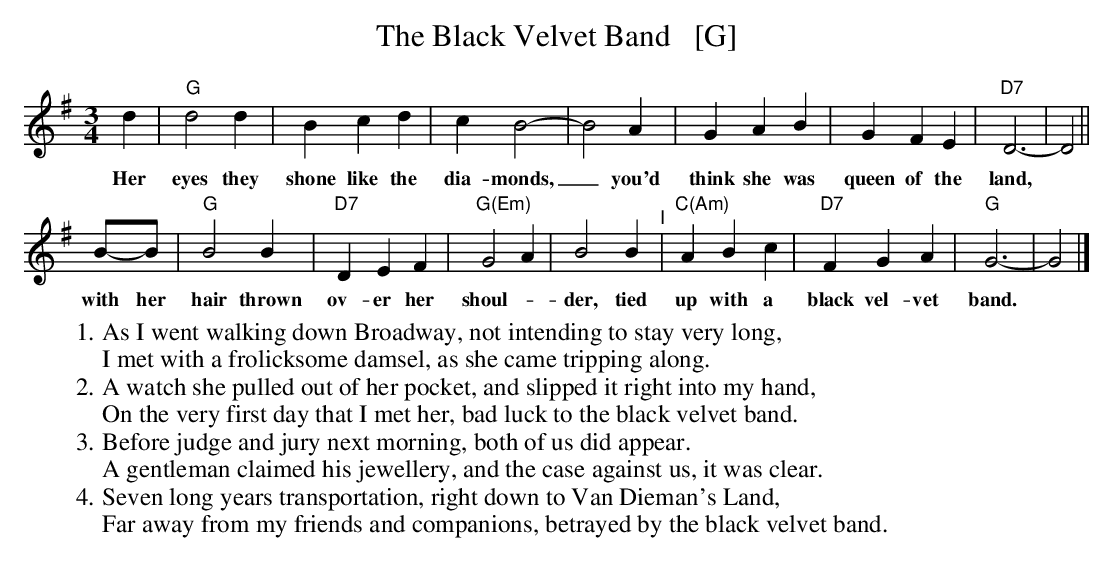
X:1
T: The Black Velvet Band   [G]
M: 3/4
L: 1/4
K: G
 d | "G"d2d | Bcd | cB2-| B2A | GAB | GFE | "D7"D3- | D2 ||
w: Her eyes they shone like the dia-monds,_ you'd think she was queen of the land,
B/-B/ | "G"B2B | "D7"DEF | "G(Em)"G2A | B2B "^I"| "C(Am)"ABc | "D7"FGA | "G"G3- | G2 |]
w: with her hair thrown ov-er her shoul-*der, tied up with a black vel-vet band.
W:1.As I went walking down Broadway, not intending to stay very long,
W:  I met with a frolicksome damsel, as she came tripping along.
W:2.A watch she pulled out of her pocket, and slipped it right into my hand,
W:  On the very first day that I met her, bad luck to the black velvet band.
W:3.Before judge and jury next morning, both of us did appear.
W:  A gentleman claimed his jewellery, and the case against us, it was clear.
W:4.Seven long years transportation, right down to Van Dieman's Land,
W:  Far away from my friends and companions, betrayed by the black velvet band.
